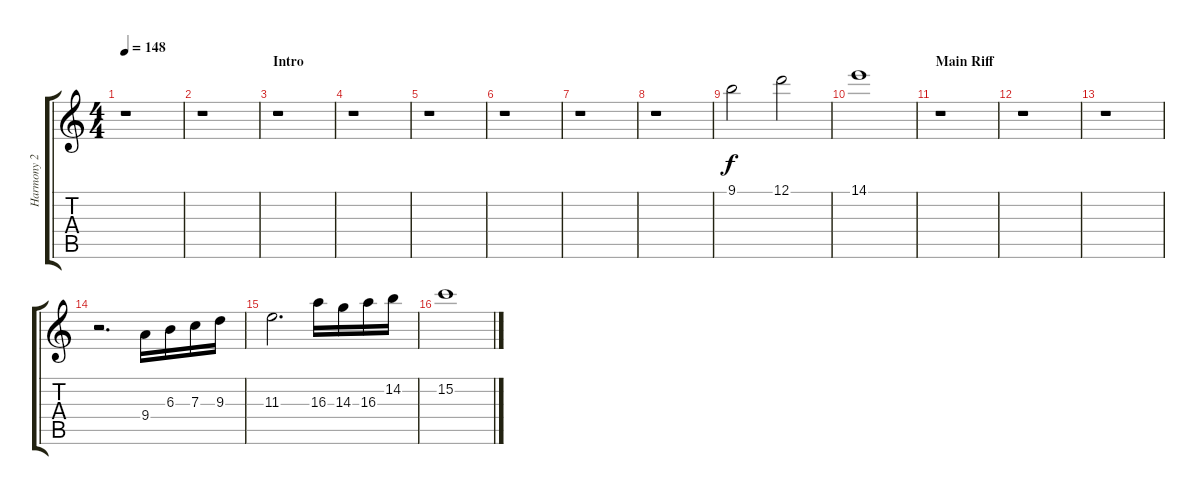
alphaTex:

\track ("Harmony 2" "Harmony 2") {instrument overdrivenguitar}
\staff {score tabs}
\tuning (D4 A3 F3 C3 G2 C2) {hide}
\ts (4 4)
\tempo 148
\clef g2
\ks aminor
r.1{dy f instrument overdrivenguitar} |
r.1 |
\section ("" "Intro")
r.1 |
r.1 |
r.1 |
r.1 |
r.1 |
r.1 |
9.1.2 12.1.2 |
14.1.1 |
\section ("" "Main Riff")
r.1 |
r.1 |
r.1 |
r.2{d} 9.4.16 6.3.16 7.3.16 9.3.16 |
11.3.2{d} 16.3.16 14.3.16 16.3.16 14.2.16 |
15.2.1
